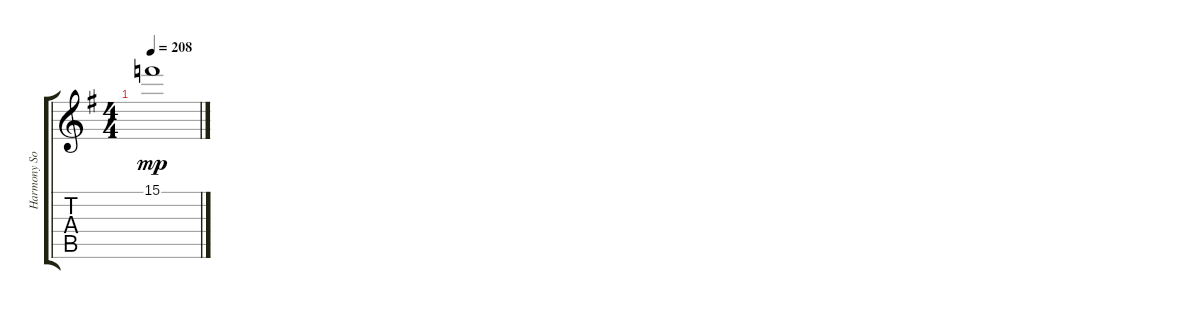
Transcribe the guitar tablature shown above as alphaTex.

\track ("Harmony Solo" "Harmony So") {instrument overdrivenguitar}
\staff {score tabs}
\tuning (D4 A3 F3 C3 G2 D2) {hide}
\ts (4 4)
\tempo 208
\clef g2
\ks g
15.1{t}.1{dy mp}
